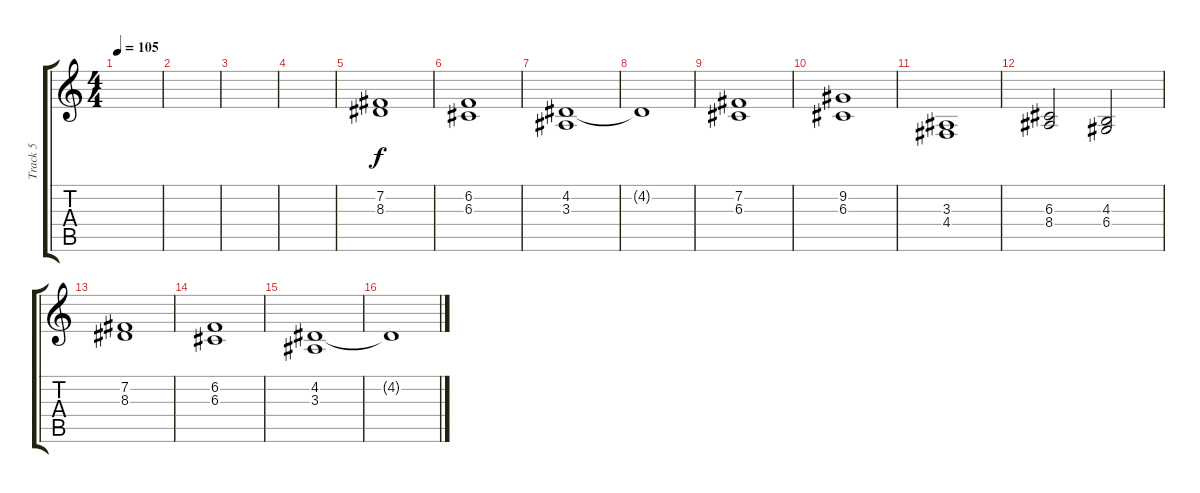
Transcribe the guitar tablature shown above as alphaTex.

\track ("Track 5" "Track 5") {instrument choiraahs}
\staff {score tabs}
\tuning (E4 B3 G3 D3 A2 E2) {hide}
\ts (4 4)
\tempo 105
\clef g2
\ks c
|
|
|
|
(7.2 8.3).1 |
(6.2 6.3).1 |
(4.2 3.3).1 |
4.2{t}.1 |
(7.2 6.3).1 |
(9.2 6.3).1 |
(3.3 4.4).1 |
(6.3 8.4).2 (4.3 6.4).2 |
(7.2 8.3).1 |
(6.2 6.3).1 |
(4.2 3.3).1 |
4.2{t}.1
